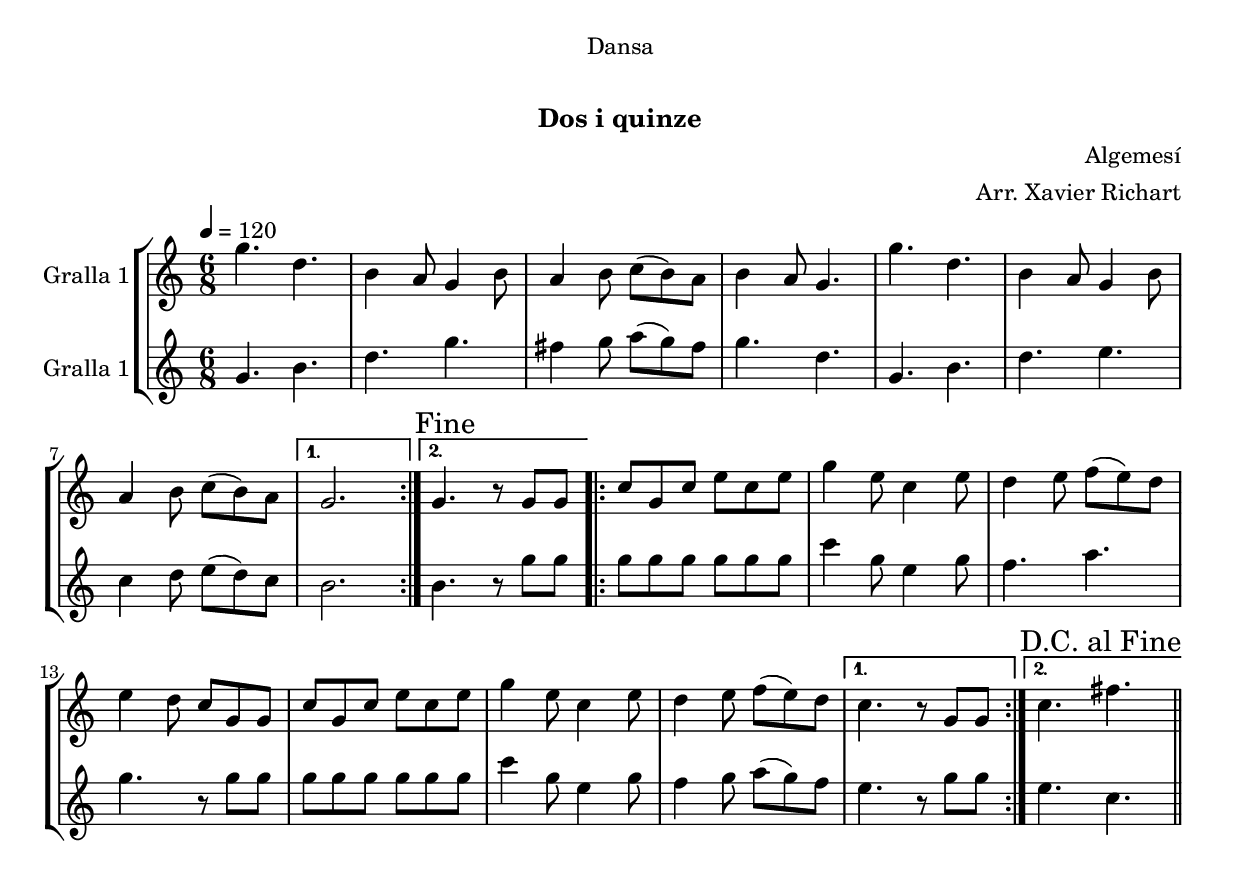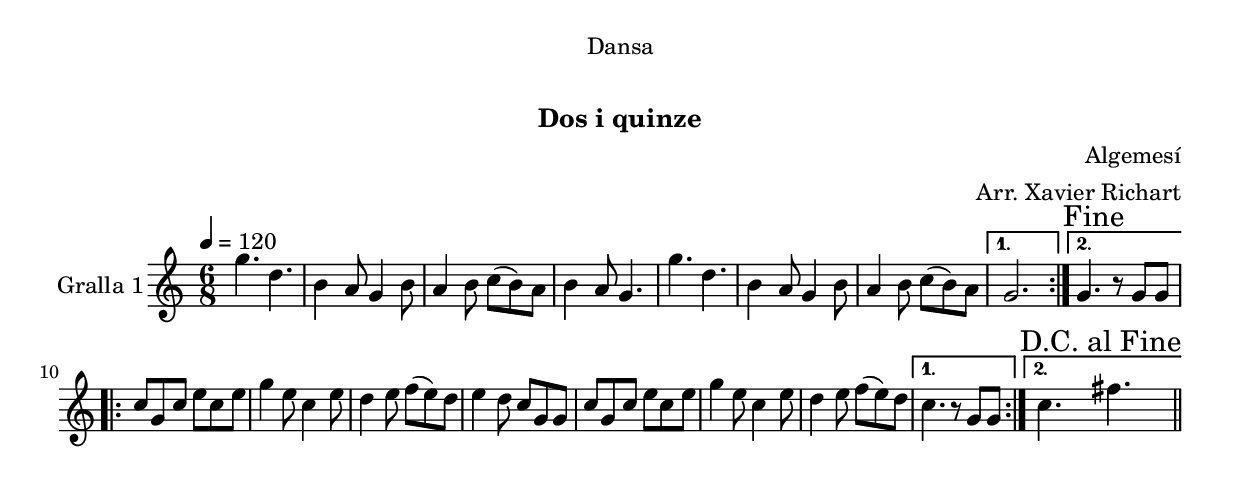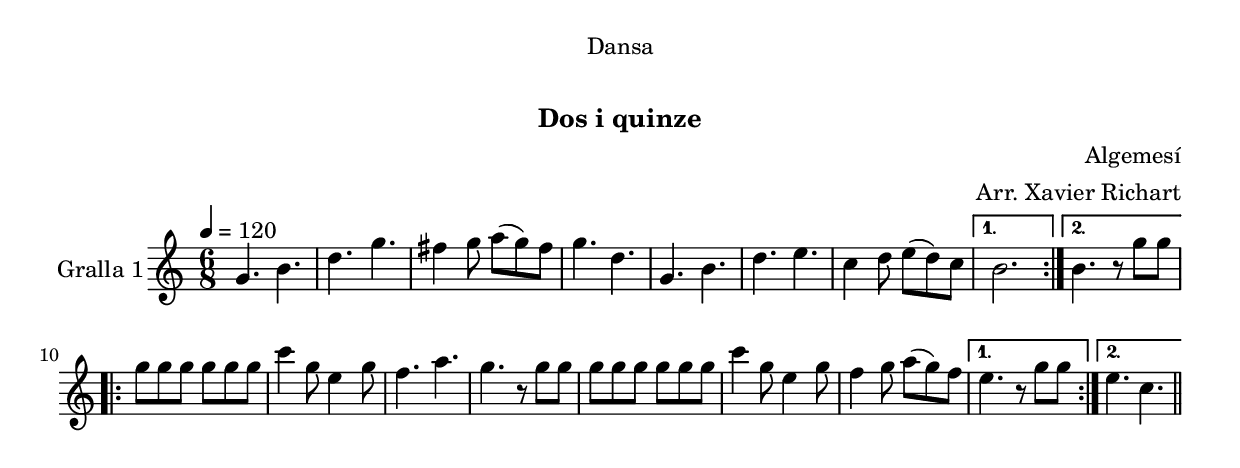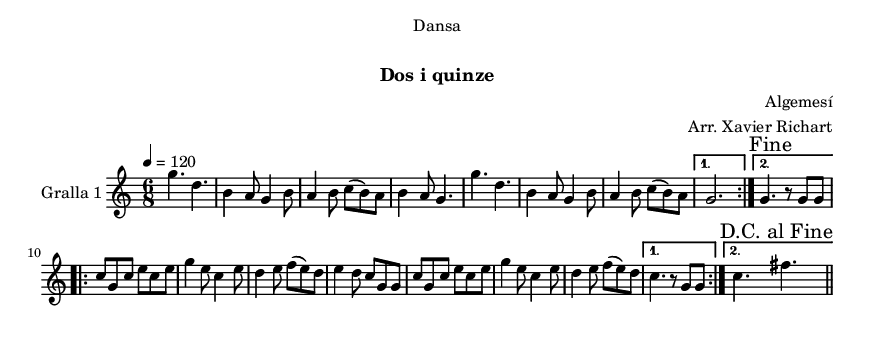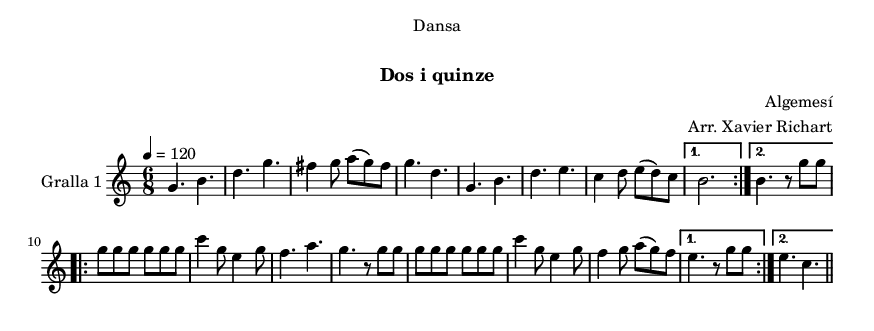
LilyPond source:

\version "2.16.0"

\header {
  dedication="Dansa"
  title=" "
  subtitle="Dos i quinze"
  subsubtitle=""
  poet=""
  meter=""
  piece=""
  composer="Algemesí"
  arranger="Arr. Xavier Richart"
  opus=""
  instrument=""
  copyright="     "
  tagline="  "
}

liniaroAa =
\relative g''
{
  \tempo 4=120
  \clef treble
  \key c \major
  \time 6/8
  \repeat volta 2 { g4. d  |
  b4 a8 g4 b8  |
  a4 b8 c ( b ) a  |
  b4 a8 g4.  |
  %05
  g'4. d  |
  b4 a8 g4 b8  |
  a4 b8 c ( b ) a }
  \alternative { { g2. }
  { \mark "Fine" g4. r8 g g } }
  %10
  \repeat volta 2 { c8 g c e c e  |
  g4 e8 c4 e8  |
  d4 e8 f ( e ) d  |
  e4 d8 c g g  |
  c8 g c e c e  |
  %15
  g4 e8 c4 e8  |
  d4 e8 f ( e ) d }
  \alternative { { c4. r8 g g }
  { \mark "D.C. al Fine" c4. fis } } \bar "||"
}

liniaroAb =
\relative g'
{
  \tempo 4=120
  \clef treble
  \key c \major
  \time 6/8
  \repeat volta 2 { g4. b  |
  d4. g  |
  fis4 g8 a ( g ) fis  |
  g4. d  |
  %05
  g,4. b  |
  d4. e  |
  c4 d8 e ( d ) c }
  \alternative { { b2. }
  { b4. r8 g' g } }
  %10
  \repeat volta 2 { g8 g g g g g  |
  c4 g8 e4 g8  |
  f4. a  |
  g4. r8 g g  |
  g8 g g g g g  |
  %15
  c4 g8 e4 g8  |
  f4 g8 a ( g ) f }
  \alternative { { e4. r8 g g }
  { e4. c } } \bar "||"
}

\book {

\paper {
  print-page-number = false
}

\bookpart {
  \score {
    \new StaffGroup {
      \override Score.RehearsalMark #'self-alignment-X = #LEFT
      <<
        \new Staff \with {instrumentName = #"Gralla 1" } \liniaroAa
        \new Staff \with {instrumentName = #"Gralla 1" } \liniaroAb
      >>
    }
    \layout {}
  }\score { \unfoldRepeats
    \new StaffGroup {
      \override Score.RehearsalMark #'self-alignment-X = #LEFT
      <<
        \new Staff \with {instrumentName = #"Gralla 1" } \liniaroAa
        \new Staff \with {instrumentName = #"Gralla 1" } \liniaroAb
      >>
    }
    \midi {}
  }
}

\bookpart {
  \header {}
  \score {
    \new StaffGroup {
      \override Score.RehearsalMark #'self-alignment-X = #LEFT
      <<
        \new Staff \with {instrumentName = #"Gralla 1" } \liniaroAa
      >>
    }
    \layout {}
  }\score { \unfoldRepeats
    \new StaffGroup {
      \override Score.RehearsalMark #'self-alignment-X = #LEFT
      <<
        \new Staff \with {instrumentName = #"Gralla 1" } \liniaroAa
      >>
    }
    \midi {}
  }
}

\bookpart {
  \header {}
  \score {
    \new StaffGroup {
      \override Score.RehearsalMark #'self-alignment-X = #LEFT
      <<
        \new Staff \with {instrumentName = #"Gralla 1" } \liniaroAb
      >>
    }
    \layout {}
  }\score { \unfoldRepeats
    \new StaffGroup {
      \override Score.RehearsalMark #'self-alignment-X = #LEFT
      <<
        \new Staff \with {instrumentName = #"Gralla 1" } \liniaroAb
      >>
    }
    \midi {}
  }
}

}

\book {

\paper {
  print-page-number = false
  #(set-paper-size "a6landscape")
  #(layout-set-staff-size 14)
}

\bookpart {
  \header {}
  \score {
    \new StaffGroup {
      \override Score.RehearsalMark #'self-alignment-X = #LEFT
      <<
        \new Staff \with {instrumentName = #"Gralla 1" } \liniaroAa
      >>
    }
    \layout {}
  }
}

\bookpart {
  \header {}
  \score {
    \new StaffGroup {
      \override Score.RehearsalMark #'self-alignment-X = #LEFT
      <<
        \new Staff \with {instrumentName = #"Gralla 1" } \liniaroAb
      >>
    }
    \layout {}
  }
}

}

